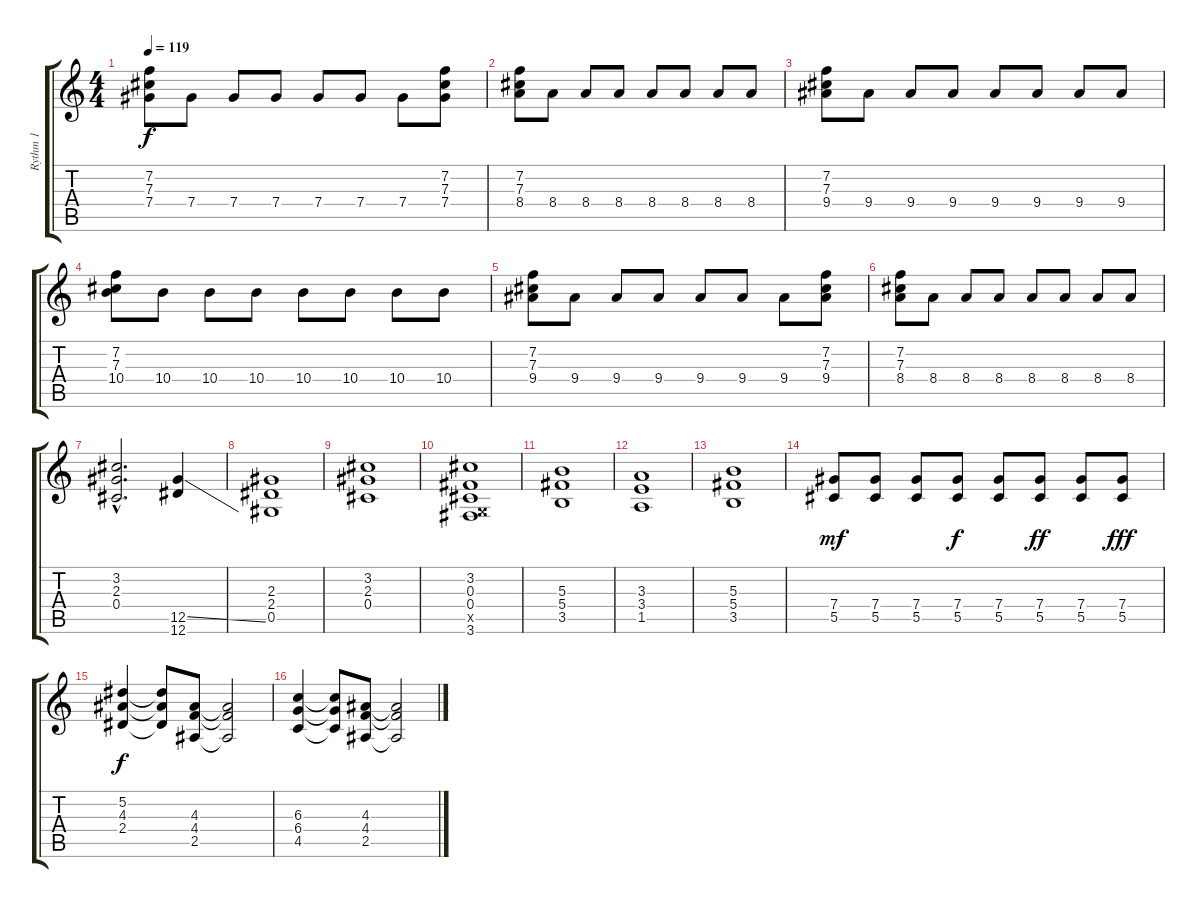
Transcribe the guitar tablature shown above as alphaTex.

\track ("Rythm 1" "Rythm 1") {instrument overdrivenguitar}
\staff {score tabs}
\tuning (Eb4 Bb3 Gb3 Db3 Ab2 Eb2) {hide}
\ts (4 4)
\tempo 119
\clef g2
\ks c
(7.2 7.3 7.4).8{dy f} 7.4.8 7.4.8 7.4.8 7.4.8 7.4.8 7.4.8 (7.2 7.3 7.4).8 |
(7.2 7.3 8.4).8 8.4.8 8.4.8 8.4.8 8.4.8 8.4.8 8.4.8 8.4.8 |
(7.2 7.3 9.4).8 9.4.8 9.4.8 9.4.8 9.4.8 9.4.8 9.4.8 9.4.8 |
(7.2 7.3 10.4).8 10.4.8 10.4.8 10.4.8 10.4.8 10.4.8 10.4.8 10.4.8 |
(7.2 7.3 9.4).8 9.4.8 9.4.8 9.4.8 9.4.8 9.4.8 9.4.8 (7.2 7.3 9.4).8 |
(7.2 7.3 8.4).8 8.4.8 8.4.8 8.4.8 8.4.8 8.4.8 8.4.8 8.4.8 |
(3.2{hac} 2.3{hac} 0.4{hac}).2{d} (12.5{ss} 12.6).4 |
(2.3 2.4 0.5).1 |
(3.2 2.3 0.4).1 |
(3.2 0.3 0.4 -1.5{x} 3.6).1 |
(5.3 5.4 3.5).1 |
(3.3 3.4 1.5).1 |
(5.3 5.4 3.5).1 |
(7.4 5.5).8{dy mf} (7.4 5.5).8 (7.4 5.5).8 (7.4 5.5).8{dy f} (7.4 5.5).8 (7.4 5.5).8{dy ff} (7.4 5.5).8 (7.4 5.5).8{dy fff} |
(5.2 4.3 2.4).4{dy f} (5.2{t} 4.3{t} 2.4{t}).8 (4.3 4.4 2.5).8 (4.3{t} 4.4{t} 2.5{t}).2 |
(6.3 6.4 4.5).4 (6.3{t} 6.4{t} 4.5{t}).8 (4.3 4.4 2.5).8 (4.3{t} 4.4{t} 2.5{t}).2
